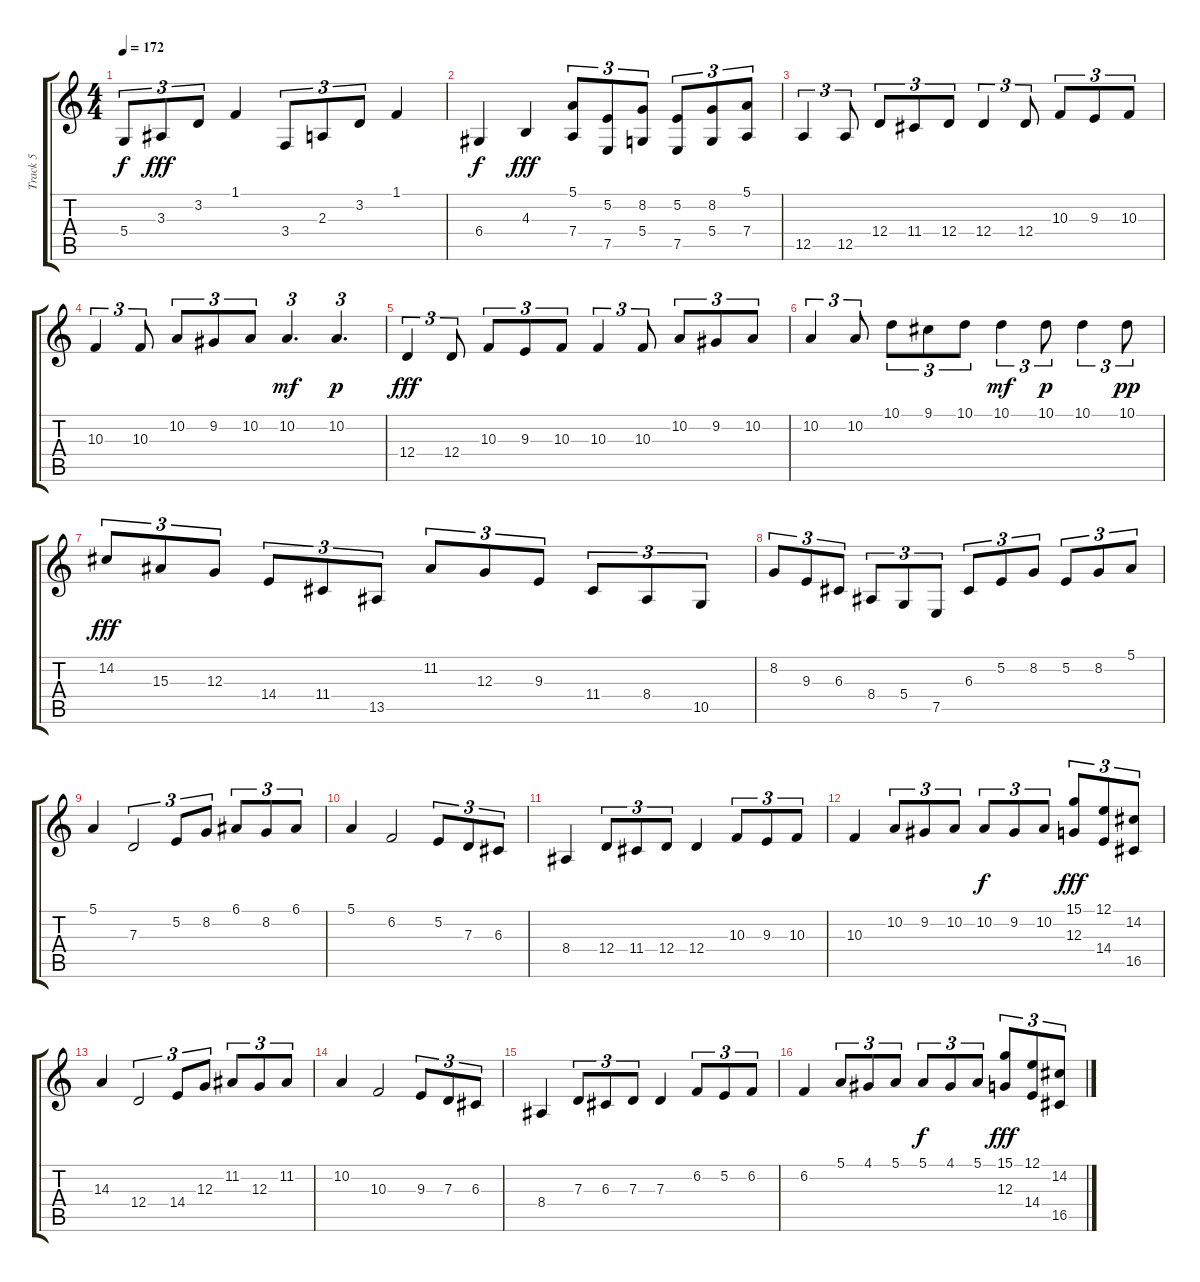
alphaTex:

\track ("Track 5" "Track 5") {instrument harpsichord}
\staff {score tabs}
\tuning (E4 B3 G3 D3 A2 E2) {hide}
\ts (4 4)
\tempo 172
\clef g2
\ks c
5.4.8{tu (3 2) dy f} 3.3.8{tu (3 2) dy fff} 3.2.8{tu (3 2)} 1.1.4 3.4.8{tu (3 2)} 2.3.8{tu (3 2)} 3.2.8{tu (3 2)} 1.1.4 |
6.4.4{dy f} 4.3.4{dy fff} (5.1 7.4).8{tu (3 2)} (5.2 7.5).8{tu (3 2)} (8.2 5.4).8{tu (3 2)} (5.2 7.5).8{tu (3 2)} (8.2 5.4).8{tu (3 2)} (5.1 7.4).8{tu (3 2)} |
12.5.4{tu (3 2)} 12.5.8{tu (3 2)} 12.4.8{tu (3 2)} 11.4.8{tu (3 2)} 12.4.8{tu (3 2)} 12.4.4{tu (3 2)} 12.4.8{tu (3 2)} 10.3.8{tu (3 2)} 9.3.8{tu (3 2)} 10.3.8{tu (3 2)} |
10.3.4{tu (3 2)} 10.3.8{tu (3 2)} 10.2.8{tu (3 2)} 9.2.8{tu (3 2)} 10.2.8{tu (3 2)} 10.2.4{d tu (3 2) dy mf} 10.2.4{d tu (3 2) dy p} |
12.4.4{tu (3 2) dy fff} 12.4.8{tu (3 2)} 10.3.8{tu (3 2)} 9.3.8{tu (3 2)} 10.3.8{tu (3 2)} 10.3.4{tu (3 2)} 10.3.8{tu (3 2)} 10.2.8{tu (3 2)} 9.2.8{tu (3 2)} 10.2.8{tu (3 2)} |
10.2.4{tu (3 2)} 10.2.8{tu (3 2)} 10.1.8{tu (3 2)} 9.1.8{tu (3 2)} 10.1.8{tu (3 2)} 10.1.4{tu (3 2) dy mf} 10.1.8{tu (3 2) dy p} 10.1.4{tu (3 2)} 10.1.8{tu (3 2) dy pp} |
14.2.8{tu (3 2) dy fff} 15.3.8{tu (3 2)} 12.3.8{tu (3 2)} 14.4.8{tu (3 2)} 11.4.8{tu (3 2)} 13.5.8{tu (3 2)} 11.2.8{tu (3 2)} 12.3.8{tu (3 2)} 9.3.8{tu (3 2)} 11.4.8{tu (3 2)} 8.4.8{tu (3 2)} 10.5.8{tu (3 2)} |
8.2.8{tu (3 2)} 9.3.8{tu (3 2)} 6.3.8{tu (3 2)} 8.4.8{tu (3 2)} 5.4.8{tu (3 2)} 7.5.8{tu (3 2)} 6.3.8{tu (3 2)} 5.2.8{tu (3 2)} 8.2.8{tu (3 2)} 5.2.8{tu (3 2)} 8.2.8{tu (3 2)} 5.1.8{tu (3 2)} |
5.1.4{instrument brasssection} 7.3.2{tu (3 2)} 5.2.8{tu (3 2)} 8.2.8{tu (3 2)} 6.1.8{tu (3 2)} 8.2.8{tu (3 2)} 6.1.8{tu (3 2)} |
5.1.4 6.2.2 5.2.8{tu (3 2)} 7.3.8{tu (3 2)} 6.3.8{tu (3 2)} |
8.4.4 12.4.8{tu (3 2)} 11.4.8{tu (3 2)} 12.4.8{tu (3 2)} 12.4.4 10.3.8{tu (3 2)} 9.3.8{tu (3 2)} 10.3.8{tu (3 2)} |
10.3.4 10.2.8{tu (3 2)} 9.2.8{tu (3 2)} 10.2.8{tu (3 2)} 10.2.8{tu (3 2) dy f} 9.2.8{tu (3 2)} 10.2.8{tu (3 2)} (15.1 12.3).8{tu (3 2) dy fff} (12.1 14.4).8{tu (3 2)} (14.2 16.5).8{tu (3 2)} |
14.3.4 12.4.2{tu (3 2)} 14.4.8{tu (3 2)} 12.3.8{tu (3 2)} 11.2.8{tu (3 2)} 12.3.8{tu (3 2)} 11.2.8{tu (3 2)} |
10.2.4 10.3.2 9.3.8{tu (3 2)} 7.3.8{tu (3 2)} 6.3.8{tu (3 2)} |
8.4.4 7.3.8{tu (3 2)} 6.3.8{tu (3 2)} 7.3.8{tu (3 2)} 7.3.4 6.2.8{tu (3 2)} 5.2.8{tu (3 2)} 6.2.8{tu (3 2)} |
6.2.4 5.1.8{tu (3 2)} 4.1.8{tu (3 2)} 5.1.8{tu (3 2)} 5.1.8{tu (3 2) dy f} 4.1.8{tu (3 2)} 5.1.8{tu (3 2)} (15.1 12.3).8{tu (3 2) dy fff} (12.1 14.4).8{tu (3 2)} (14.2 16.5).8{tu (3 2)}
